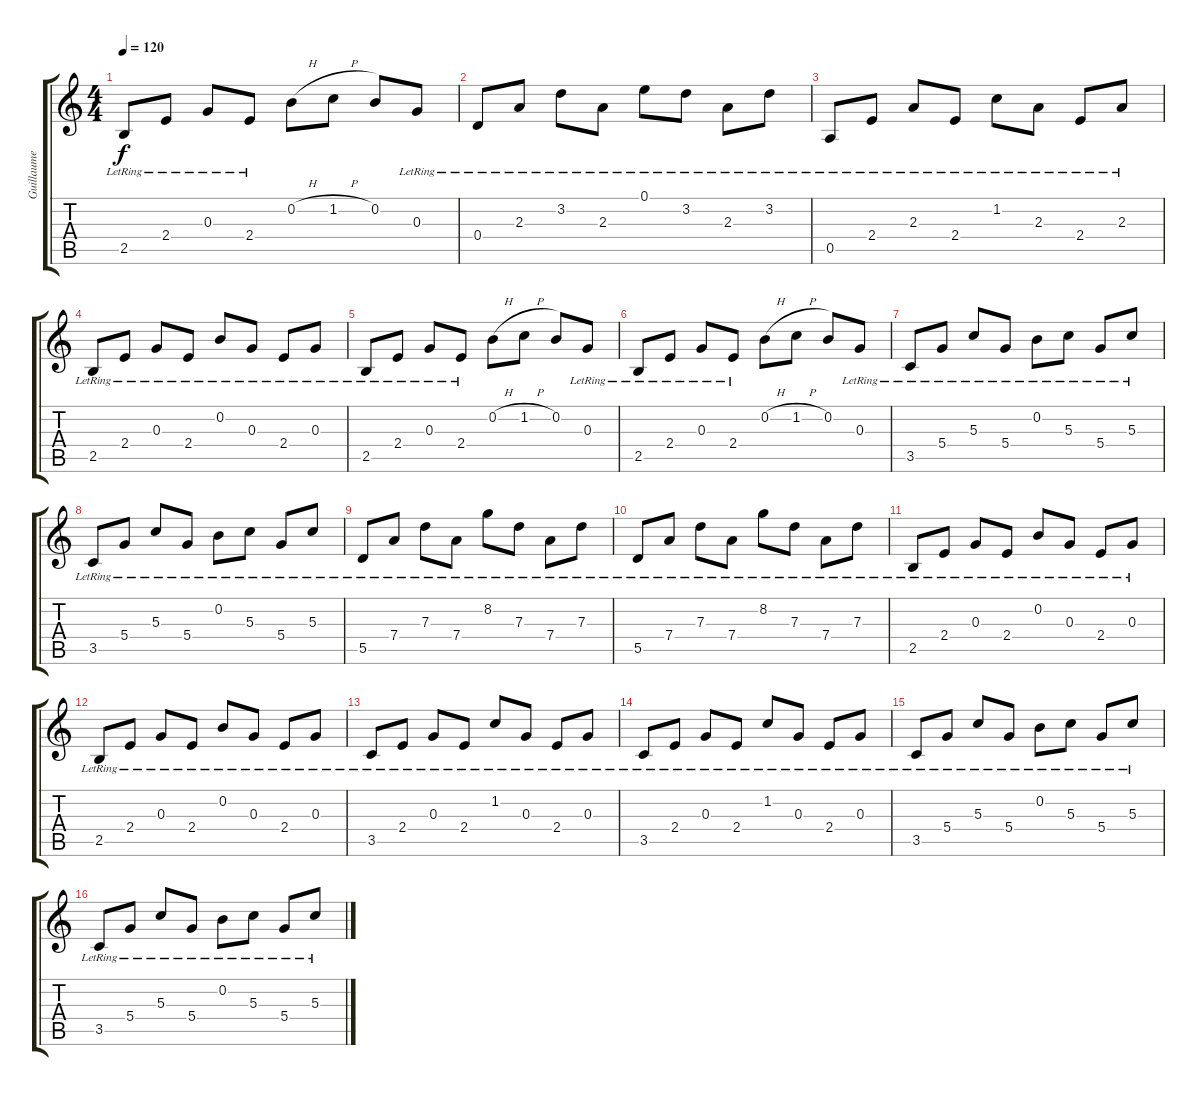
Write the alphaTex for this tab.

\track ("Guillaume" "Guillaume") {instrument acousticguitarnylon}
\staff {score tabs}
\tuning (E4 B3 G3 D3 A2 E2) {hide}
\ts (4 4)
\tempo 120
\clef g2
\ks c
2.5{lr}.8{dy f} 2.4{lr}.8 0.3{lr}.8 2.4{lr}.8 0.2{h}.8 1.2{h}.8 0.2.8 0.3{lr}.8 |
0.4{lr}.8 2.3{lr}.8 3.2{lr}.8 2.3{lr}.8 0.1{lr}.8 3.2{lr}.8 2.3{lr}.8 3.2{lr}.8 |
0.5{lr}.8 2.4{lr}.8 2.3{lr}.8 2.4{lr}.8 1.2{lr}.8 2.3{lr}.8 2.4{lr}.8 2.3{lr}.8 |
2.5{lr}.8 2.4{lr}.8 0.3{lr}.8 2.4{lr}.8 0.2{lr}.8 0.3{lr}.8 2.4{lr}.8 0.3{lr}.8 |
2.5{lr}.8 2.4{lr}.8 0.3{lr}.8 2.4{lr}.8 0.2{h}.8 1.2{h}.8 0.2.8 0.3{lr}.8 |
2.5{lr}.8 2.4{lr}.8 0.3{lr}.8 2.4{lr}.8 0.2{h}.8 1.2{h}.8 0.2.8 0.3{lr}.8 |
3.5{lr}.8 5.4{lr}.8 5.3{lr}.8 5.4{lr}.8 0.2{lr}.8 5.3{lr}.8 5.4{lr}.8 5.3{lr}.8 |
3.5{lr}.8 5.4{lr}.8 5.3{lr}.8 5.4{lr}.8 0.2{lr}.8 5.3{lr}.8 5.4{lr}.8 5.3{lr}.8 |
5.5{lr}.8 7.4{lr}.8 7.3{lr}.8 7.4{lr}.8 8.2{lr}.8 7.3{lr}.8 7.4{lr}.8 7.3{lr}.8 |
5.5{lr}.8 7.4{lr}.8 7.3{lr}.8 7.4{lr}.8 8.2{lr}.8 7.3{lr}.8 7.4{lr}.8 7.3{lr}.8 |
2.5{lr}.8 2.4{lr}.8 0.3{lr}.8 2.4{lr}.8 0.2{lr}.8 0.3{lr}.8 2.4{lr}.8 0.3{lr}.8 |
2.5{lr}.8 2.4{lr}.8 0.3{lr}.8 2.4{lr}.8 0.2{lr}.8 0.3{lr}.8 2.4{lr}.8 0.3{lr}.8 |
3.5{lr}.8 2.4{lr}.8 0.3{lr}.8 2.4{lr}.8 1.2{lr}.8 0.3{lr}.8 2.4{lr}.8 0.3{lr}.8 |
3.5{lr}.8 2.4{lr}.8 0.3{lr}.8 2.4{lr}.8 1.2{lr}.8 0.3{lr}.8 2.4{lr}.8 0.3{lr}.8 |
3.5{lr}.8 5.4{lr}.8 5.3{lr}.8 5.4{lr}.8 0.2{lr}.8 5.3{lr}.8 5.4{lr}.8 5.3{lr}.8 |
3.5{lr}.8 5.4{lr}.8 5.3{lr}.8 5.4{lr}.8 0.2{lr}.8 5.3{lr}.8 5.4{lr}.8 5.3{lr}.8
